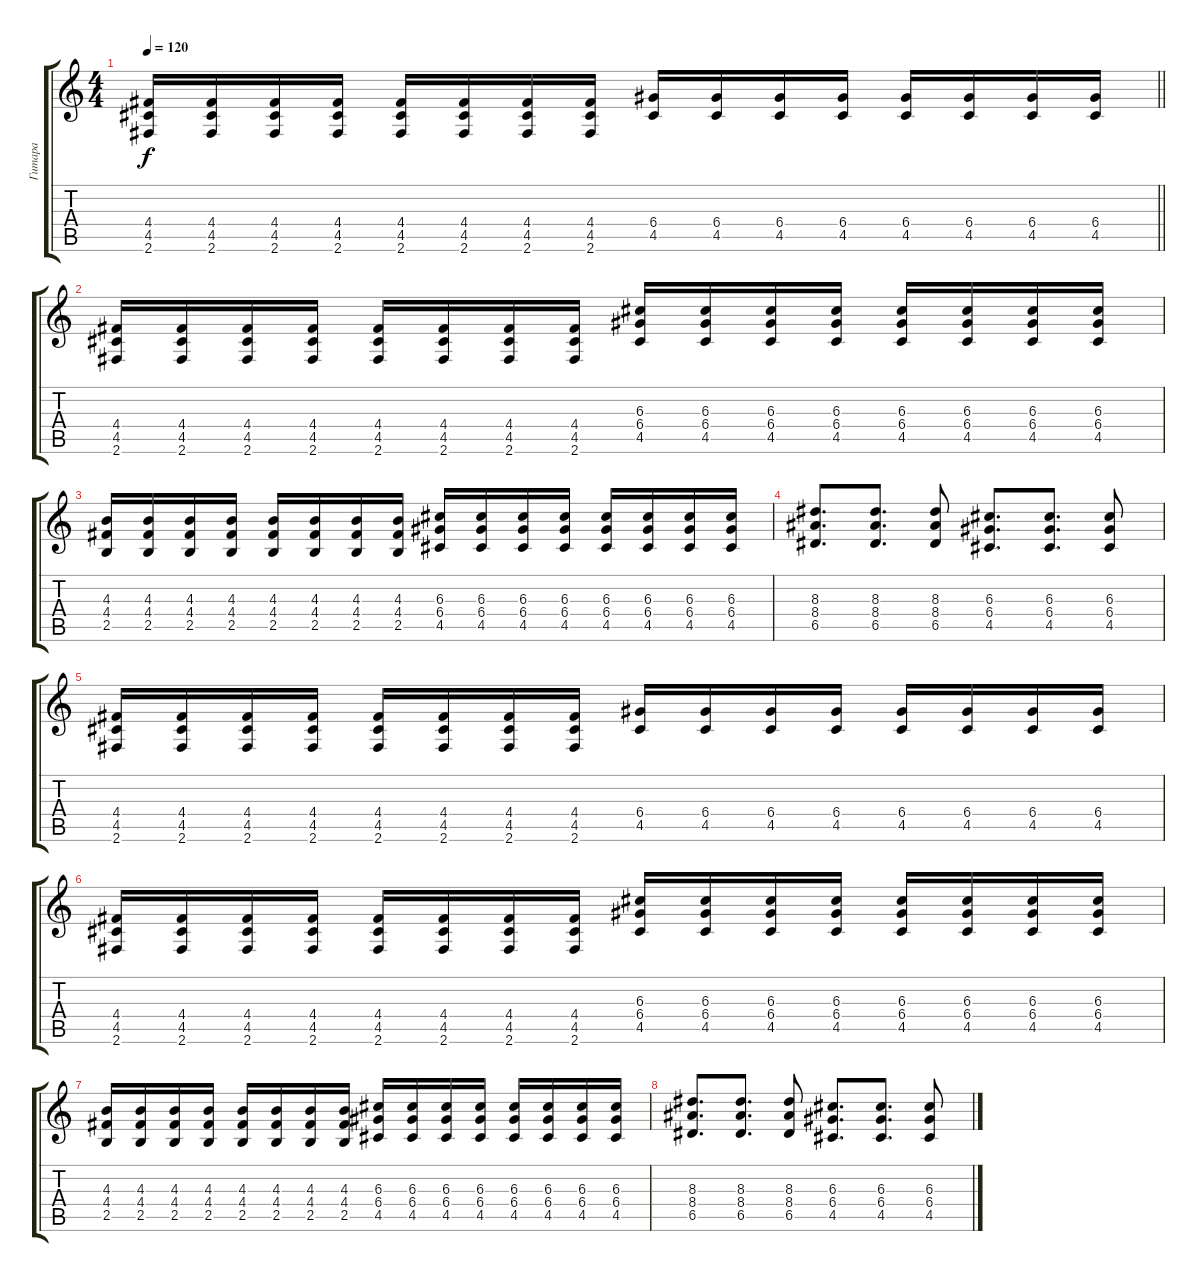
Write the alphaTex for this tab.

\track ("Гитара" "Гитара") {instrument distortionguitar}
\staff {score tabs}
\tuning (E4 B3 G3 D3 A2 E2) {hide}
\ts (4 4)
\tempo 120
\clef g2
\barLineRight lightlight
\ks c
(4.4 4.5 2.6).16{dy f} (4.4 4.5 2.6).16 (4.4 4.5 2.6).16 (4.4 4.5 2.6).16 (4.4 4.5 2.6).16 (4.4 4.5 2.6).16 (4.4 4.5 2.6).16 (4.4 4.5 2.6).16 (6.4 4.5).16 (6.4 4.5).16 (6.4 4.5).16 (6.4 4.5).16 (6.4 4.5).16 (6.4 4.5).16 (6.4 4.5).16 (6.4 4.5).16 |
(4.4 4.5 2.6).16 (4.4 4.5 2.6).16 (4.4 4.5 2.6).16 (4.4 4.5 2.6).16 (4.4 4.5 2.6).16 (4.4 4.5 2.6).16 (4.4 4.5 2.6).16 (4.4 4.5 2.6).16 (6.3 6.4 4.5).16 (6.3 6.4 4.5).16 (6.3 6.4 4.5).16 (6.3 6.4 4.5).16 (6.3 6.4 4.5).16 (6.3 6.4 4.5).16 (6.3 6.4 4.5).16 (6.3 6.4 4.5).16 |
(4.3 4.4 2.5).16 (4.3 4.4 2.5).16 (4.3 4.4 2.5).16 (4.3 4.4 2.5).16 (4.3 4.4 2.5).16 (4.3 4.4 2.5).16 (4.3 4.4 2.5).16 (4.3 4.4 2.5).16 (6.3 6.4 4.5).16 (6.3 6.4 4.5).16 (6.3 6.4 4.5).16 (6.3 6.4 4.5).16 (6.3 6.4 4.5).16 (6.3 6.4 4.5).16 (6.3 6.4 4.5).16 (6.3 6.4 4.5).16 |
(8.3 8.4 6.5).8{d} (8.3 8.4 6.5).8{d} (8.3 8.4 6.5).8 (6.3 6.4 4.5).8{d} (6.3 6.4 4.5).8{d} (6.3 6.4 4.5).8 |
(4.4 4.5 2.6).16 (4.4 4.5 2.6).16 (4.4 4.5 2.6).16 (4.4 4.5 2.6).16 (4.4 4.5 2.6).16 (4.4 4.5 2.6).16 (4.4 4.5 2.6).16 (4.4 4.5 2.6).16 (6.4 4.5).16 (6.4 4.5).16 (6.4 4.5).16 (6.4 4.5).16 (6.4 4.5).16 (6.4 4.5).16 (6.4 4.5).16 (6.4 4.5).16 |
(4.4 4.5 2.6).16 (4.4 4.5 2.6).16 (4.4 4.5 2.6).16 (4.4 4.5 2.6).16 (4.4 4.5 2.6).16 (4.4 4.5 2.6).16 (4.4 4.5 2.6).16 (4.4 4.5 2.6).16 (6.3 6.4 4.5).16 (6.3 6.4 4.5).16 (6.3 6.4 4.5).16 (6.3 6.4 4.5).16 (6.3 6.4 4.5).16 (6.3 6.4 4.5).16 (6.3 6.4 4.5).16 (6.3 6.4 4.5).16 |
(4.3 4.4 2.5).16 (4.3 4.4 2.5).16 (4.3 4.4 2.5).16 (4.3 4.4 2.5).16 (4.3 4.4 2.5).16 (4.3 4.4 2.5).16 (4.3 4.4 2.5).16 (4.3 4.4 2.5).16 (6.3 6.4 4.5).16 (6.3 6.4 4.5).16 (6.3 6.4 4.5).16 (6.3 6.4 4.5).16 (6.3 6.4 4.5).16 (6.3 6.4 4.5).16 (6.3 6.4 4.5).16 (6.3 6.4 4.5).16 |
(8.3 8.4 6.5).8{d} (8.3 8.4 6.5).8{d} (8.3 8.4 6.5).8 (6.3 6.4 4.5).8{d} (6.3 6.4 4.5).8{d} (6.3 6.4 4.5).8
